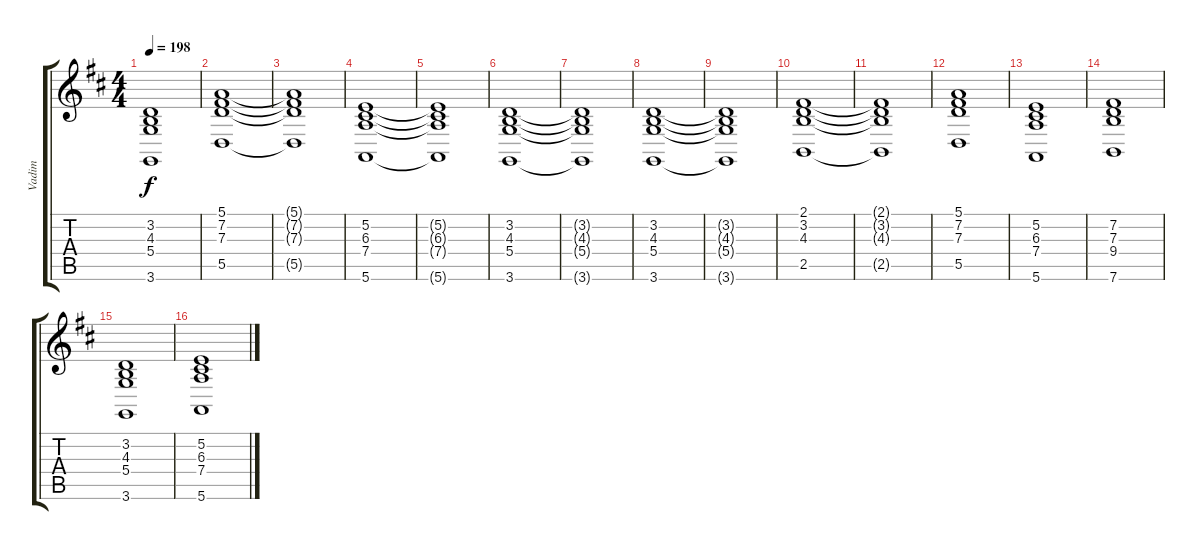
\track ("Vadim" "Vadim") {instrument stringensemble1}
\staff {score tabs}
\tuning (E4 B3 G3 D3 A2 E2) {hide}
\ts (4 4)
\tempo 198
\clef g2
\ks bminor
(3.2{t} 4.3{t} 5.4{t} 3.6{t}).1{dy f} |
(5.1 7.2 7.3 5.5).1 |
(5.1{t} 7.2{t} 7.3{t} 5.5{t}).1 |
(5.2 6.3 7.4 5.6).1 |
(5.2{t} 6.3{t} 7.4{t} 5.6{t}).1 |
(3.2 4.3 5.4 3.6).1 |
(3.2{t} 4.3{t} 5.4{t} 3.6{t}).1 |
(3.2 4.3 5.4 3.6).1 |
(3.2{t} 4.3{t} 5.4{t} 3.6{t}).1 |
(2.1 3.2 4.3 2.5).1 |
(2.1{t} 3.2{t} 4.3{t} 2.5{t}).1 |
(5.1 7.2 7.3 5.5).1 |
(5.2 6.3 7.4 5.6).1 |
(7.2 7.3 9.4 7.6).1 |
(3.2 4.3 5.4 3.6).1 |
(5.2 6.3 7.4 5.6).1
